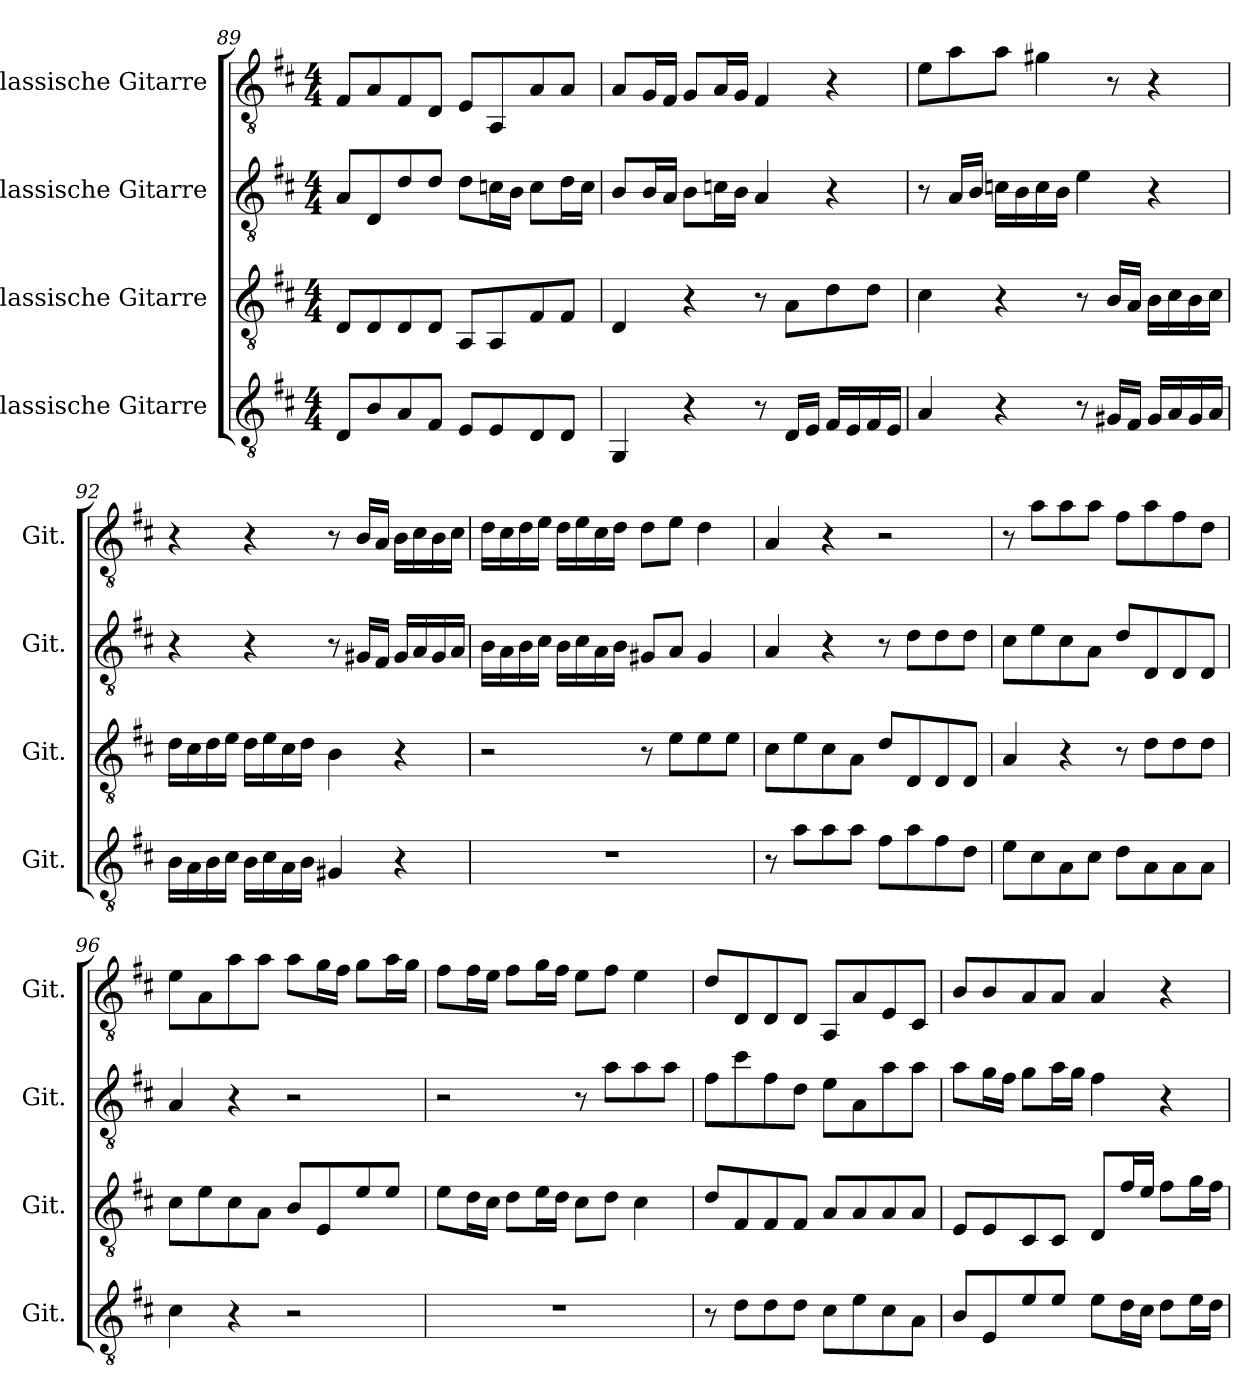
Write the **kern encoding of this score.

**kern	**kern	**kern	**kern
*part4	*part3	*part2	*part1
*staff4	*staff3	*staff2	*staff1
*I"Klassische Gitarre	*I"Klassische Gitarre	*I"Klassische Gitarre	*I"Klassische Gitarre
*I'Git.	*I'Git.	*I'Git.	*I'Git.
*clefGv2	*clefGv2	*clefGv2	*clefGv2
*k[f#c#]	*k[f#c#]	*k[f#c#]	*k[f#c#]
*M4/4	*M4/4	*M4/4	*M4/4
=89	=89	=89	=89
8D/L	8D/L	8A/L	8F#/L
8B/	8D/	8D/	8A/
8A/	8D/	8d/	8F#/
8F#/J	8D/J	8d/J	8D/J
8E/L	8AA/L	8d\L	8E/L
8E/	8AA/	16cn\L	8AA/
.	.	16B\JJ	.
8D/	8F#/	8c\L	8A/
8D/J	8F#/J	16d\L	8A/J
.	.	16c\JJ	.
!!LO:LB:g=z
=90	=90	=90	=90
4GG/	4D/	8B/L	8A/L
.	.	16B/L	16G/L
.	.	16A/JJ	16F#/JJ
4r	4r	8B\L	8G/L
.	.	16cn\L	16A/L
.	.	16B\JJ	16G/JJ
8r	8r	4A/	4F#/
16D/LL	8A\L	.	.
16E/JJ	.	.	.
16F#/LL	8d\	4r	4r
16E/	.	.	.
16F#/	8d\J	.	.
16E/JJ	.	.	.
=91	=91	=91	=91
4A/	4c#\	8r	8e\L
.	.	16A/LL	8a\
.	.	16B/JJ	.
4r	4r	16cn\LL	8a\J
.	.	16B\	.
.	.	16c\	4g#X\
.	.	16B\JJ	.
8r	8r	4e\	.
16G#X/LL	16B/LL	.	8r
16F#/JJ	16A/JJ	.	.
16G#/LL	16B\LL	4r	4r
16A/	16c#\	.	.
16G#/	16B\	.	.
16A/JJ	16c#\JJ	.	.
!!LO:LB:g=z
=92	=92	=92	=92
16B\LL	16d\LL	4r	4r
16A\	16c#\	.	.
16B\	16d\	.	.
16c#\JJ	16e\JJ	.	.
16B\LL	16d\LL	4r	4r
16c#\	16e\	.	.
16A\	16c#\	.	.
16B\JJ	16d\JJ	.	.
4G#X/	4B\	8r	8r
.	.	16G#X/LL	16B/LL
.	.	16F#/JJ	16A/JJ
4r	4r	16G#/LL	16B\LL
.	.	16A/	16c#\
.	.	16G#/	16B\
.	.	16A/JJ	16c#\JJ
=93	=93	=93	=93
1r	2r	16B\LL	16d\LL
.	.	16A\	16c#\
.	.	16B\	16d\
.	.	16c#\JJ	16e\JJ
.	.	16B\LL	16d\LL
.	.	16c#\	16e\
.	.	16A\	16c#\
.	.	16B\JJ	16d\JJ
.	8r	8G#X/L	8d\L
.	8e\L	8A/J	8e\J
.	8e\	4G#/	4d\
.	8e\J	.	.
=94	=94	=94	=94
8r	8c#\L	4A/	4A/
8a\L	8e\	.	.
8a\	8c#\	4r	4r
8a\J	8A\J	.	.
8f#\L	8d/L	8r	2r
8a\	8D/	8d\L	.
8f#\	8D/	8d\	.
8d\J	8D/J	8d\J	.
!!LO:PB:g=z
=95	=95	=95	=95
8e\L	4A/	8c#\L	8r
8c#\	.	8e\	8a\L
8A\	4r	8c#\	8a\
8c#\J	.	8A\J	8a\J
8d\L	8r	8d/L	8f#\L
8A\	8d\L	8D/	8a\
8A\	8d\	8D/	8f#\
8A\J	8d\J	8D/J	8d\J
=96	=96	=96	=96
4c#\	8c#\L	4A/	8e\L
.	8e\	.	8A\
4r	8c#\	4r	8a\
.	8A\J	.	8a\J
2r	8B/L	2r	8a\L
.	8E/	.	16g\L
.	.	.	16f#\JJ
.	8e/	.	8g\L
.	8e/J	.	16a\L
.	.	.	16g\JJ
=97	=97	=97	=97
1r	8e\L	2r	8f#\L
.	16d\L	.	16f#\L
.	16c#\JJ	.	16e\JJ
.	8d\L	.	8f#\L
.	16e\L	.	16g\L
.	16d\JJ	.	16f#\JJ
.	8c#\L	8r	8e\L
.	8d\J	8a\L	8f#\J
.	4c#\	8a\	4e\
.	.	8a\J	.
=98	=98	=98	=98
8r	8d/L	8f#\L	8d/L
8d\L	8F#/	8cc#\	8D/
8d\	8F#/	8f#\	8D/
8d\J	8F#/J	8d\J	8D/J
8c#\L	8A/L	8e\L	8AA/L
8e\	8A/	8A\	8A/
8c#\	8A/	8a\	8E/
8A\J	8A/J	8a\J	8C#/J
!!LO:LB:g=z
=99	=99	=99	=99
8B/L	8E/L	8a\L	8B/L
8E/	8E/	16g\L	8B/
.	.	16f#\JJ	.
8e/	8C#/	8g\L	8A/
8e/J	8C#/J	16a\L	8A/J
.	.	16g\JJ	.
8e\L	8D/L	4f#\	4A/
16d\L	16f#/L	.	.
16c#\JJ	16e/JJ	.	.
8d\L	8f#\L	4r	4r
16e\L	16g\L	.	.
16d\JJ	16f#\JJ	.	.
=	=	=	=
*-	*-	*-	*-
